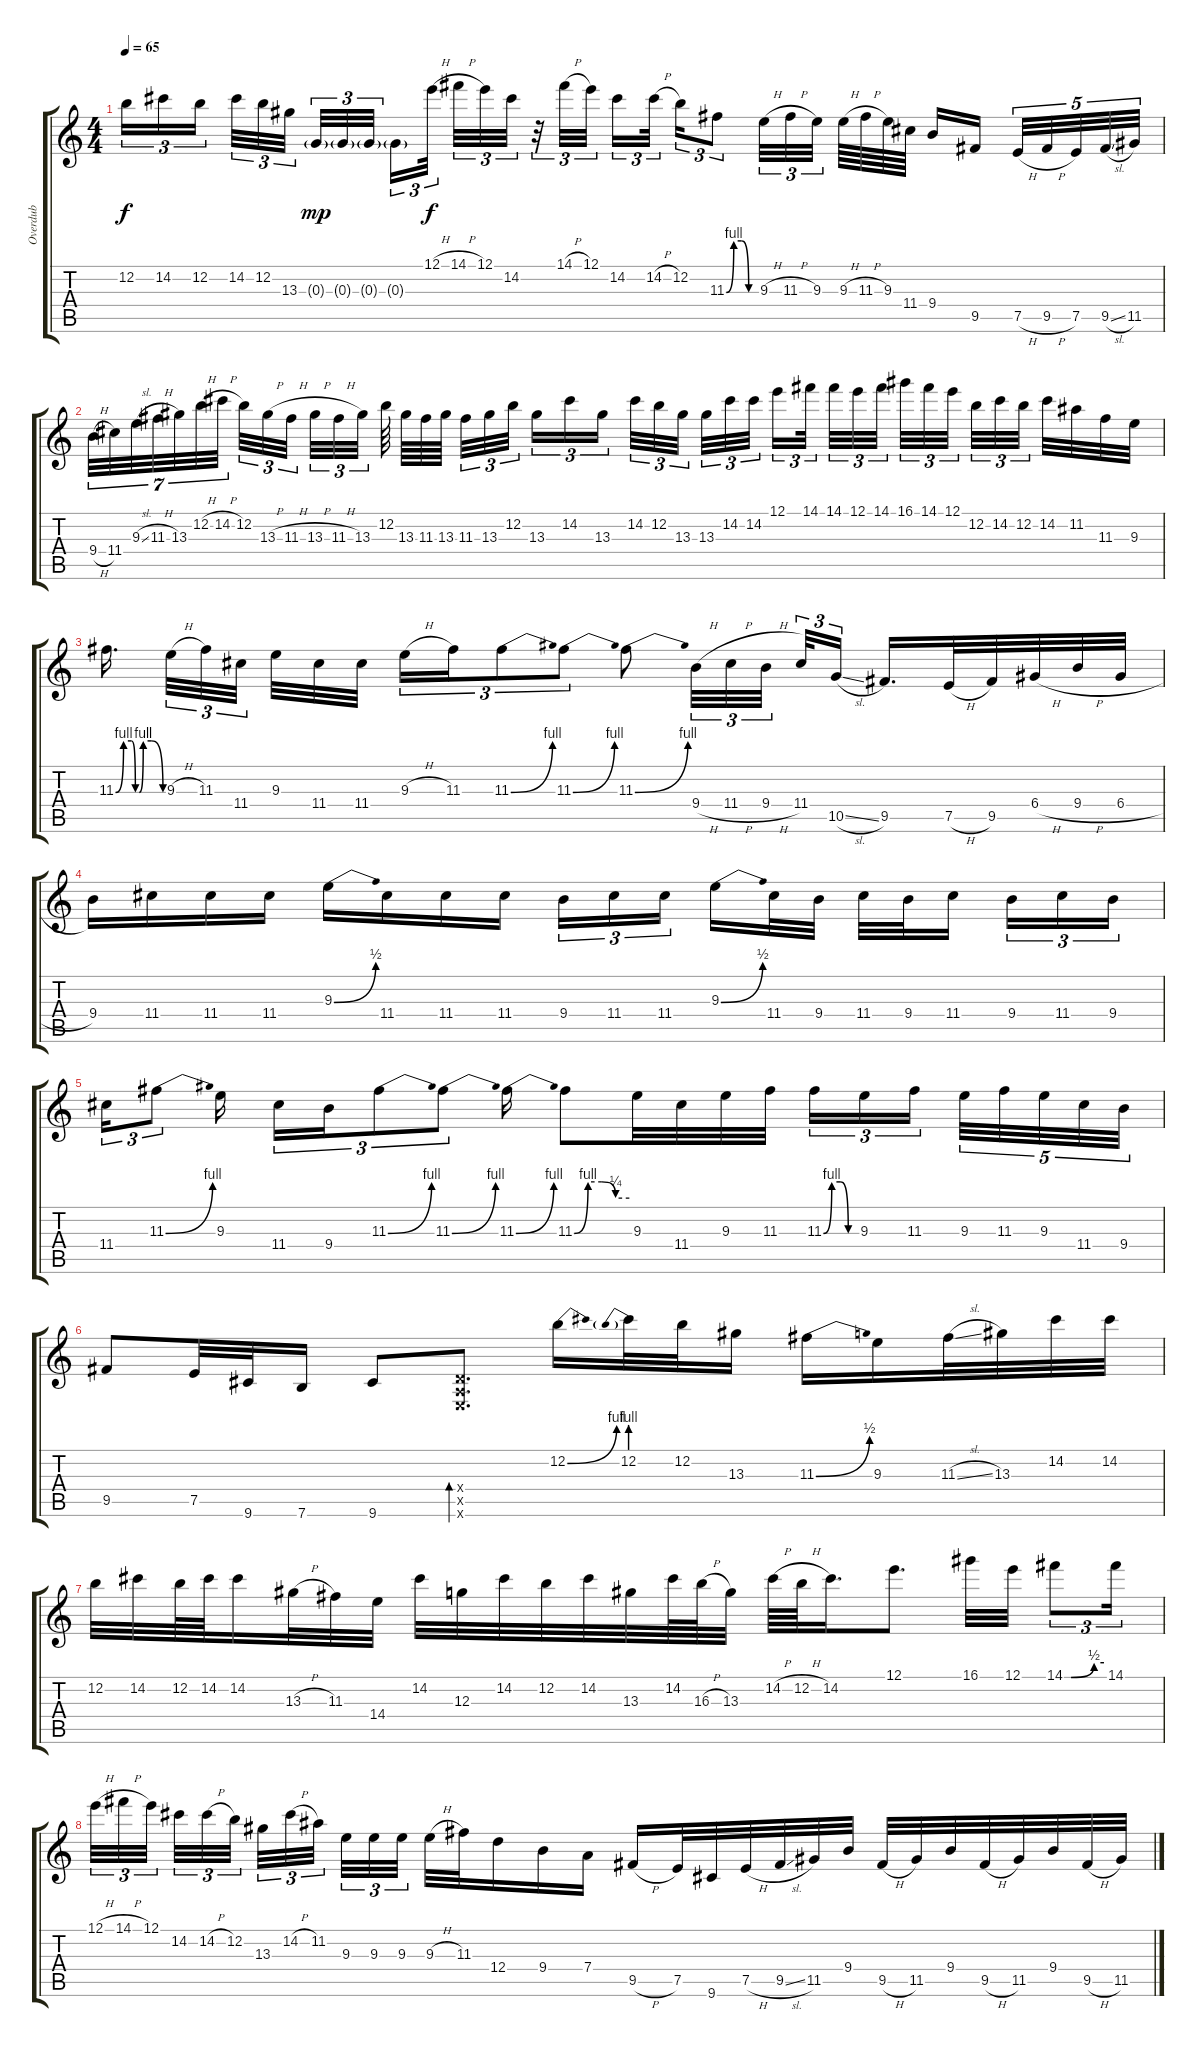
\track ("Overdub" "Overdub") {instrument fretlessbass}
\staff {score tabs}
\tuning (E4 B3 G3 D3 A2 E2) {hide}
\ts (4 4)
\tempo 65
\clef g2
\ks c
12.2.16{tu (3 2) dy f} 14.2.16{tu (3 2)} 12.2.16{tu (3 2)} 14.2.32{tu (3 2)} 12.2.32{tu (3 2)} 13.3.32{tu (3 2)} 0.3{g}.32{tu (3 2) dy mp} 0.3{g}.32{tu (3 2)} 0.3{g}.32{tu (3 2)} 0.3{g}.16{tu (3 2)} 12.1{h}.32{tu (3 2) dy f} 14.1{h}.32{tu (3 2)} 12.1.32{tu (3 2)} 14.2.32{tu (3 2)} r.32{tu (3 2)} 14.1{h}.32{tu (3 2)} 12.1.32{tu (3 2)} 14.2.16{tu (3 2)} 14.2{h}.32{tu (3 2)} 12.2.16{tu (3 2)} 11.3{be (custom 0 0 15 4 30 4 45 0 60 0)}.8{tu (3 2)} 9.3{h}.32{tu (3 2)} 11.3{h}.32{tu (3 2)} 9.3.32{tu (3 2)} 9.3{h}.64 11.3{h}.64 9.3.64 11.4.64 9.4.16 9.5.16 7.5{h}.32{tu (5 4)} 9.5{h}.32{tu (5 4)} 7.5.32{tu (5 4)} 9.5{sl}.32{tu (5 4)} 11.5.32{tu (5 4)} |
9.4{h}.32{tu (7 4)} 11.4.32{tu (7 4)} 9.3{sl}.32{tu (7 4)} 11.3{h}.32{tu (7 4)} 13.3.32{tu (7 4)} 12.2{h}.32{tu (7 4)} 14.2{h}.32{tu (7 4)} 12.2.32{tu (3 2)} 13.3{h}.32{tu (3 2)} 11.3{h}.32{tu (3 2)} 13.3{h}.32{tu (3 2)} 11.3{h}.32{tu (3 2)} 13.3.32{tu (3 2)} 12.2.64 13.3.64 11.3.64 13.3.64 11.3.32{tu (3 2)} 13.3.32{tu (3 2)} 12.2.32{tu (3 2)} 13.3.16{tu (3 2)} 14.2.16{tu (3 2)} 13.3.16{tu (3 2)} 14.2.32{tu (3 2)} 12.2.32{tu (3 2)} 13.3.32{tu (3 2)} 13.3.32{tu (3 2)} 14.2.32{tu (3 2)} 14.2.32{tu (3 2)} 12.1.16{tu (3 2)} 14.1.32{tu (3 2)} 14.1.32{tu (3 2)} 12.1.32{tu (3 2)} 14.1.32{tu (3 2)} 16.1.32{tu (3 2)} 14.1.32{tu (3 2)} 12.1.32{tu (3 2)} 12.2.32{tu (3 2)} 14.2.32{tu (3 2)} 12.2.32{tu (3 2)} 14.2.32 11.2.32 11.3.32 9.3.32 |
11.3{be (custom 0 0 10 4 20 4 25 0 30 0 35 4 45 4 60 0)}.16{d} 9.3{h}.32{tu (3 2)} 11.3.32{tu (3 2)} 11.4.32{tu (3 2)} 9.3.32 11.4.32 11.4.32 9.3{h}.16{tu (3 2)} 11.3.16{tu (3 2)} 11.3{be (bend 0 0 60 4)}.8{tu (3 2)} 11.3{be (bend 0 0 60 4)}.8{tu (3 2)} 11.3{be (bend 0 0 60 4)}.8 9.4{h}.32{tu (3 2)} 11.4{h}.32{tu (3 2)} 9.4{h}.32{tu (3 2)} 11.4.32{tu (3 2)} 10.5{sl}.16{tu (3 2)} 9.5.16{d} 7.5{h}.32 9.5.32 6.4{h}.32 9.4{h}.32 6.4{h}.32 |
9.4.16 11.4.16 11.4.16 11.4.16 9.3{be (bend 0 0 60 2)}.16 11.4.16 11.4.16 11.4.16 9.4.16{tu (3 2)} 11.4.16{tu (3 2)} 11.4.16{tu (3 2)} 9.3{be (bend 0 0 60 2)}.16 11.4.32 9.4.32 11.4.32 9.4.32 11.4.16 9.4.16{tu (3 2)} 11.4.16{tu (3 2)} 9.4.16{tu (3 2)} |
11.4.16{tu (3 2)} 11.3{be (bend 0 0 60 4)}.8{tu (3 2)} 9.3.16 11.4.16{tu (3 2)} 9.4.16{tu (3 2)} 11.3{be (bend 0 0 60 4)}.8{tu (3 2)} 11.3{be (bend 0 0 60 4)}.8{tu (3 2)} 11.3{be (bend 0 0 60 4)}.16 11.3{be (custom 0 0 15 4 30 4 45 1 60 1)}.8 9.3.32 11.4.32 9.3.32 11.3.32 11.3{be (custom 0 0 15 4 30 4 45 0 60 0)}.16{tu (3 2)} 9.3.16{tu (3 2)} 11.3.16{tu (3 2)} 9.3.32{tu (5 4)} 11.3.32{tu (5 4)} 9.3.32{tu (5 4)} 11.4.32{tu (5 4)} 9.4.32{tu (5 4)} |
9.5.8 7.5.32 9.6.32 7.6.16 9.6.8 (0.4{x} 0.5{x} 0.6{x}).8{d bd 120} 12.2{be (bend 0 0 60 4)}.16 12.2{be (prebend 0 4 60 4)}.32 12.2.32 13.3.16 11.3{be (bend 0 0 60 2)}.16 9.3.16 11.3{sl}.32 13.3.32 14.2.32 14.2.32 |
12.2.32 14.2.32 12.2.64 14.2.64 14.2.16 13.3{h}.32 11.3.32 14.4.32 14.2.32 12.3.32 14.2.32 12.2.32 14.2.32 13.3.32 14.2.64 16.3{h}.64 13.3.32 14.2{h}.64 12.2{h}.64 14.2.16{d} 12.1.8{d} 16.1.32 12.1.32 14.1{be (custom 0 0 10 0 45 2 60 2)}.8{tu (3 2)} 14.1.16{tu (3 2)} |
12.1{h}.32{tu (3 2)} 14.1{h}.32{tu (3 2)} 12.1.32{tu (3 2)} 14.2.32{tu (3 2)} 14.2{h}.32{tu (3 2)} 12.2.32{tu (3 2)} 13.3.32{tu (3 2)} 14.2{h}.32{tu (3 2)} 11.2.32{tu (3 2)} 9.3.32{tu (3 2)} 9.3.32{tu (3 2)} 9.3.32{tu (3 2)} 9.3{h}.32 11.3.32 12.4.16 9.4.16 7.4.16 9.5{h}.16 7.5.32 9.6.32 7.5{h}.32 9.5{sl}.32 11.5.32 9.4.32 9.5{h}.32 11.5.32 9.4.32 9.5{h}.32 11.5.32 9.4.32 9.5{h}.32 11.5.32
